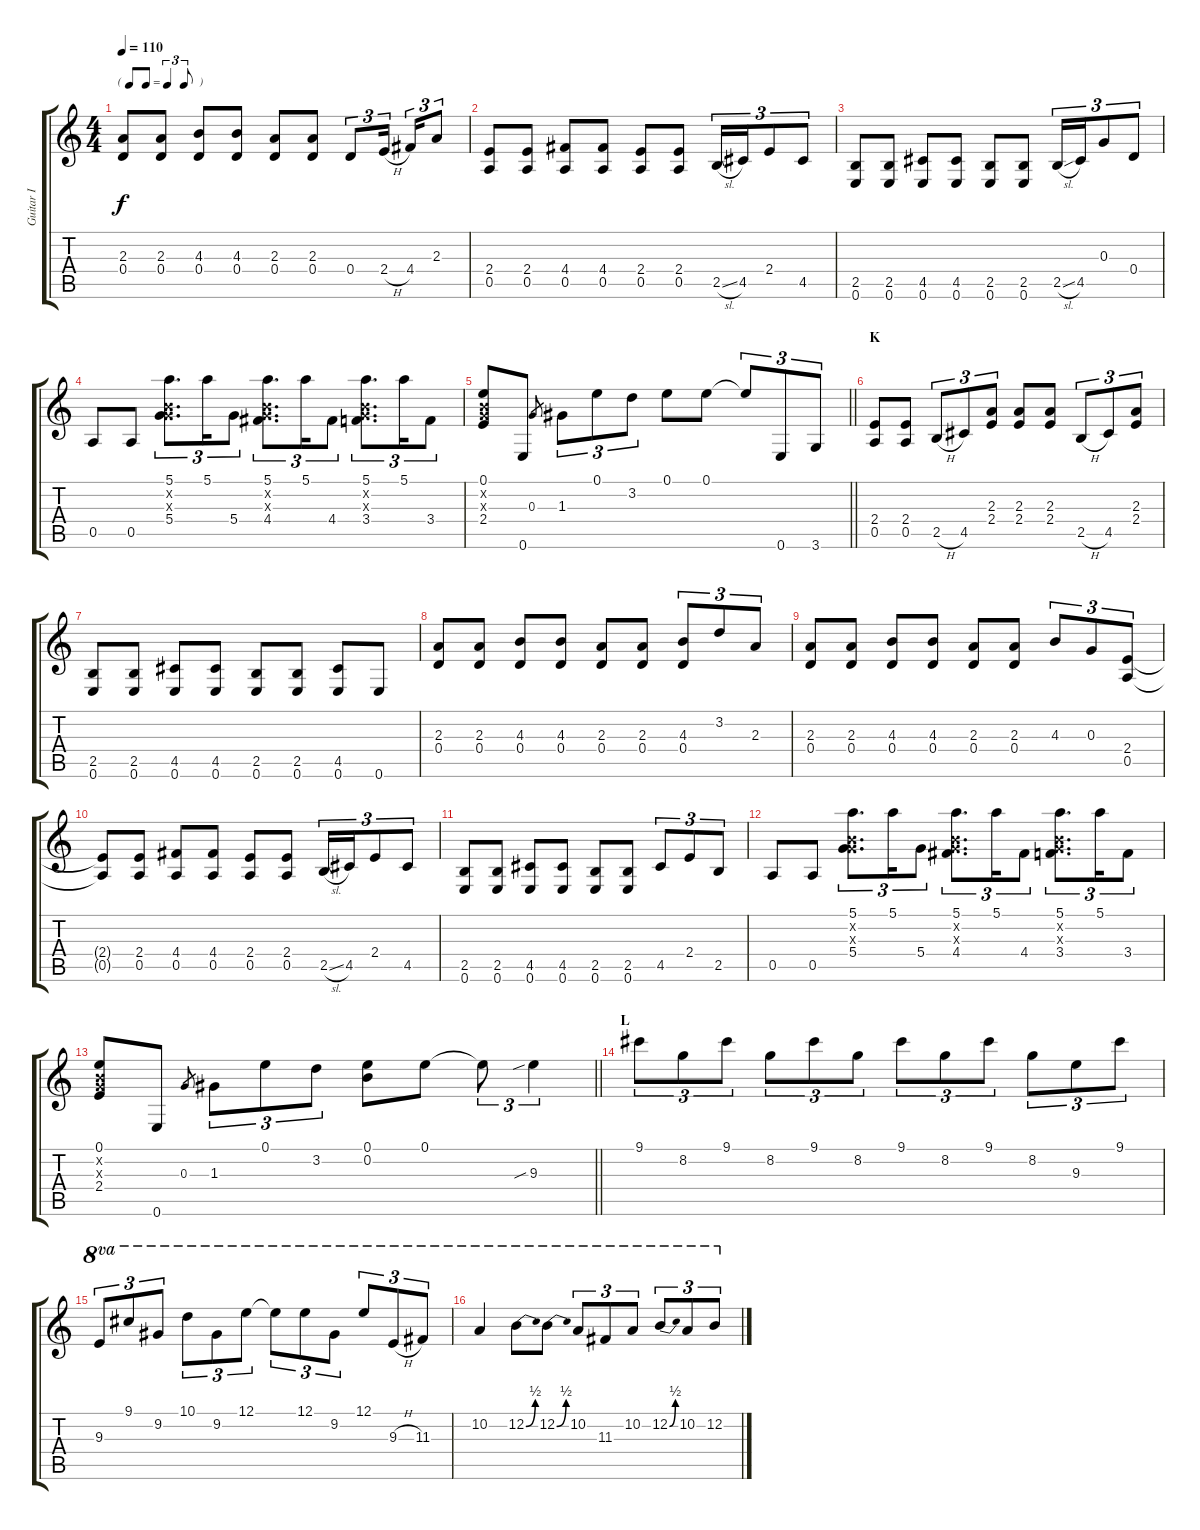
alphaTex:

\track ("Guitar I" "Guitar I") {instrument distortionguitar}
\staff {score tabs}
\tuning (E4 B3 G3 D3 A2 E2) {hide}
\ts (4 4)
\tf triplet8th
\tempo 110
\clef g2
\ks c
(2.3 0.4).8{dy f} (2.3 0.4).8 (4.3 0.4).8 (4.3 0.4).8 (2.3 0.4).8 (2.3 0.4).8 0.4.8{tu (3 2)} 2.4{h}.16{tu (3 2) beam splitsecondary} 4.4.16{tu (3 2)} 2.3.8{tu (3 2)} |
(2.4 0.5).8 (2.4 0.5).8 (4.4 0.5).8 (4.4 0.5).8 (2.4 0.5).8 (2.4 0.5).8 2.5{sl}.16{tu (3 2)} 4.5.16{tu (3 2)} 2.4.8{tu (3 2)} 4.5.8{tu (3 2)} |
(2.5 0.6).8 (2.5 0.6).8 (4.5 0.6).8 (4.5 0.6).8 (2.5 0.6).8 (2.5 0.6).8 2.5{sl}.16{tu (3 2)} 4.5.16{tu (3 2)} 0.3.8{tu (3 2)} 0.4.8{tu (3 2)} |
0.5.8 0.5.8 (5.1 0.2{x} 0.3{x} 5.4).8{d tu (3 2)} 5.1.16{tu (3 2)} 5.4.8{tu (3 2)} (5.1 0.2{x} 0.3{x} 4.4).8{d tu (3 2)} 5.1.16{tu (3 2)} 4.4.8{tu (3 2)} (5.1 0.2{x} 0.3{x} 3.4).8{d tu (3 2)} 5.1.16{tu (3 2)} 3.4.8{tu (3 2)} |
\barLineRight lightlight
(0.1 0.2{x} 0.3{x} 2.4).8 0.6.8 0.3.8{gr} 1.3.8{tu (3 2)} 0.1.8{tu (3 2)} 3.2.8{tu (3 2)} 0.1.8 0.1.8 0.1{t}.8{tu (3 2)} 0.6.8{tu (3 2)} 3.6.8{tu (3 2)} |
\section ("" "K")
(2.4 0.5).8 (2.4 0.5).8 2.5{h}.8{tu (3 2)} 4.5.8{tu (3 2)} (2.3 2.4).8{tu (3 2)} (2.3 2.4).8 (2.3 2.4).8 2.5{h}.8{tu (3 2)} 4.5.8{tu (3 2)} (2.3 2.4).8{tu (3 2)} |
(2.5 0.6).8 (2.5 0.6).8 (4.5 0.6).8 (4.5 0.6).8 (2.5 0.6).8 (2.5 0.6).8 (4.5 0.6).8 0.6.8 |
(2.3 0.4).8 (2.3 0.4).8 (4.3 0.4).8 (4.3 0.4).8 (2.3 0.4).8 (2.3 0.4).8 (4.3 0.4).8{tu (3 2)} 3.2.8{tu (3 2)} 2.3.8{tu (3 2)} |
(2.3 0.4).8 (2.3 0.4).8 (4.3 0.4).8 (4.3 0.4).8 (2.3 0.4).8 (2.3 0.4).8 4.3.8{tu (3 2)} 0.3.8{tu (3 2)} (2.4 0.5).8{tu (3 2)} |
(2.4{t} 0.5{t}).8 (2.4 0.5).8 (4.4 0.5).8 (4.4 0.5).8 (2.4 0.5).8 (2.4 0.5).8 2.5{sl}.16{tu (3 2)} 4.5.16{tu (3 2)} 2.4.8{tu (3 2)} 4.5.8{tu (3 2)} |
(2.5 0.6).8 (2.5 0.6).8 (4.5 0.6).8 (4.5 0.6).8 (2.5 0.6).8 (2.5 0.6).8 4.5.8{tu (3 2)} 2.4.8{tu (3 2)} 2.5.8{tu (3 2)} |
0.5.8 0.5.8 (5.1 0.2{x} 0.3{x} 5.4).8{d tu (3 2)} 5.1.16{tu (3 2)} 5.4.8{tu (3 2)} (5.1 0.2{x} 0.3{x} 4.4).8{d tu (3 2)} 5.1.16{tu (3 2)} 4.4.8{tu (3 2)} (5.1 0.2{x} 0.3{x} 3.4).8{d tu (3 2)} 5.1.16{tu (3 2)} 3.4.8{tu (3 2)} |
\barLineRight lightlight
(0.1 0.2{x} 0.3{x} 2.4).8 0.6.8 0.3.8{gr} 1.3.8{tu (3 2)} 0.1.8{tu (3 2)} 3.2.8{tu (3 2)} (0.1 0.2).8 0.1.8 0.1{t}.8{tu (3 2)} 9.3{sib}.4{tu (3 2)} |
\section ("" "L")
9.1.8{tu (3 2)} 8.2.8{tu (3 2)} 9.1.8{tu (3 2)} 8.2.8{tu (3 2)} 9.1.8{tu (3 2)} 8.2.8{tu (3 2)} 9.1.8{tu (3 2)} 8.2.8{tu (3 2)} 9.1.8{tu (3 2)} 8.2.8{tu (3 2)} 9.3.8{tu (3 2)} 9.1.8{tu (3 2)} |
9.3.8{tu (3 2) ot 8va} 9.1.8{tu (3 2) ot 8va} 9.2.8{tu (3 2) ot 8va} 10.1.8{tu (3 2) ot 8va} 9.2.8{tu (3 2) ot 8va} 12.1.8{tu (3 2) ot 8va} 12.1{t}.8{tu (3 2) ot 8va} 12.1.8{tu (3 2) ot 8va} 9.2.8{tu (3 2) ot 8va} 12.1.8{tu (3 2) ot 8va} 9.3{h}.8{tu (3 2) ot 8va} 11.3.8{tu (3 2) ot 8va} |
10.2.4{ot 8va} 12.2{be (bend 0 0 60 2)}.8{ot 8va} 12.2{be (bend 0 0 60 2)}.8{ot 8va} 10.2.8{tu (3 2) ot 8va} 11.3.8{tu (3 2) ot 8va} 10.2.8{tu (3 2) ot 8va} 12.2{be (bend 0 0 60 2)}.8{tu (3 2) ot 8va} 10.2.8{tu (3 2) ot 8va} 12.2.8{tu (3 2) ot 8va}
